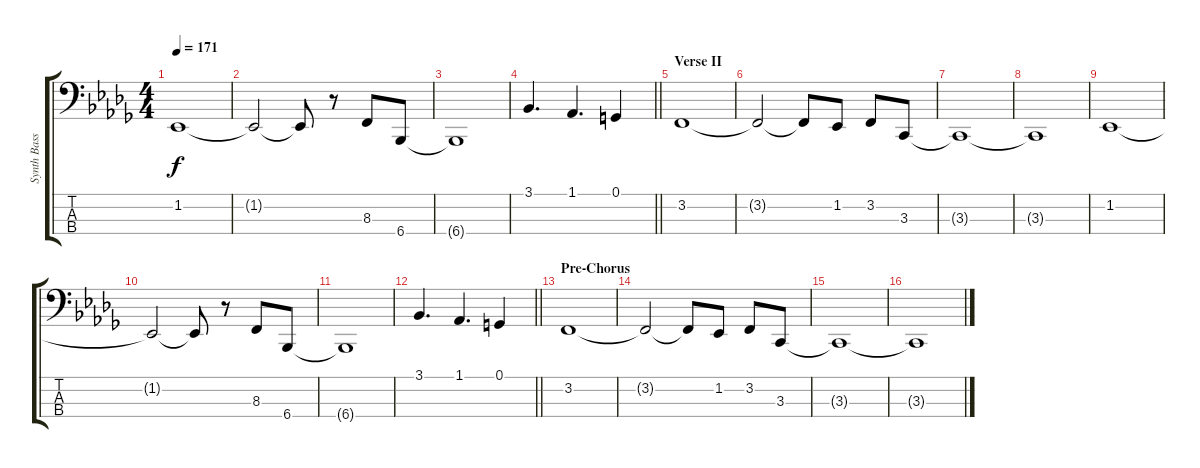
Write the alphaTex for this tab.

\track ("Synth Bass" "Synth Bass") {instrument lead2sawtooth}
\staff {score tabs}
\tuning (G2 D2 A1 E1) {hide}
\ts (4 4)
\tempo 171
\clef f4
\ks db
1.2.1{dy f} |
1.2{t}.2 1.2{t}.8 r.8 8.3.8 6.4.8 |
6.4{t}.1 |
\barLineRight lightlight
3.1.4{d} 1.1.4{d} 0.1.4 |
\section ("" "Verse II")
3.2.1 |
3.2{t}.2 3.2{t}.8 1.2.8 3.2.8 3.3.8 |
3.3{t}.1 |
3.3{t}.1 |
1.2.1 |
1.2{t}.2 1.2{t}.8 r.8 8.3.8 6.4.8 |
6.4{t}.1 |
\barLineRight lightlight
3.1.4{d} 1.1.4{d} 0.1.4 |
\section ("" "Pre-Chorus")
3.2.1 |
3.2{t}.2 3.2{t}.8 1.2.8 3.2.8 3.3.8 |
3.3{t}.1 |
3.3{t}.1
